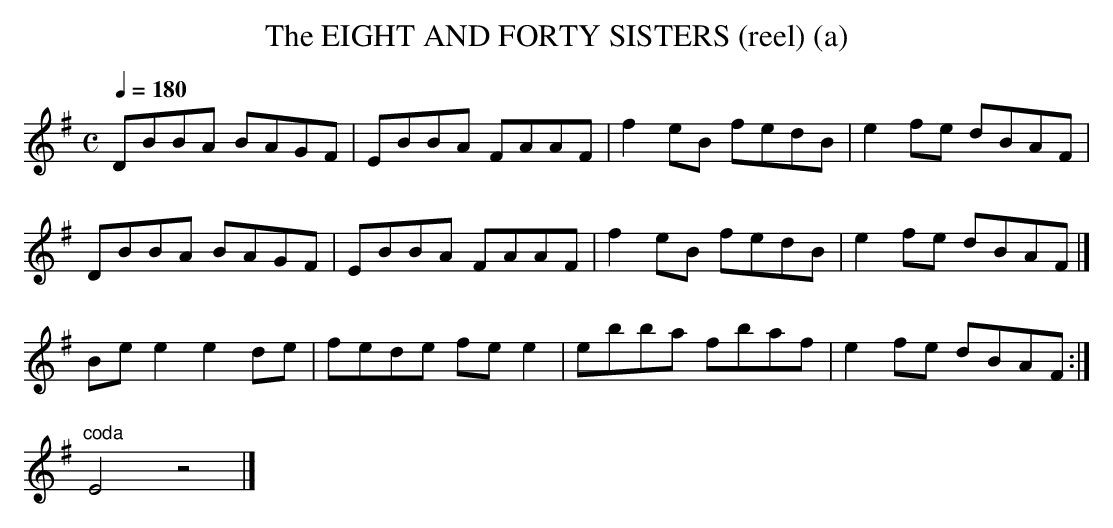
X:1
T:EIGHT AND FORTY SISTERS (reel) (a), The
Q:1/4=180
L:1/8
M:C
K:Em
DBBA BAGF|EBBA FAAF|f2eB fedB|e2fe dBAF|
DBBA BAGF|EBBA FAAF|f2eB fedB|e2fe dBAF|]
Bee2 e2de|fede fee2|ebba fbaf|e2fe dBAF:|
"coda"E4z4|]
